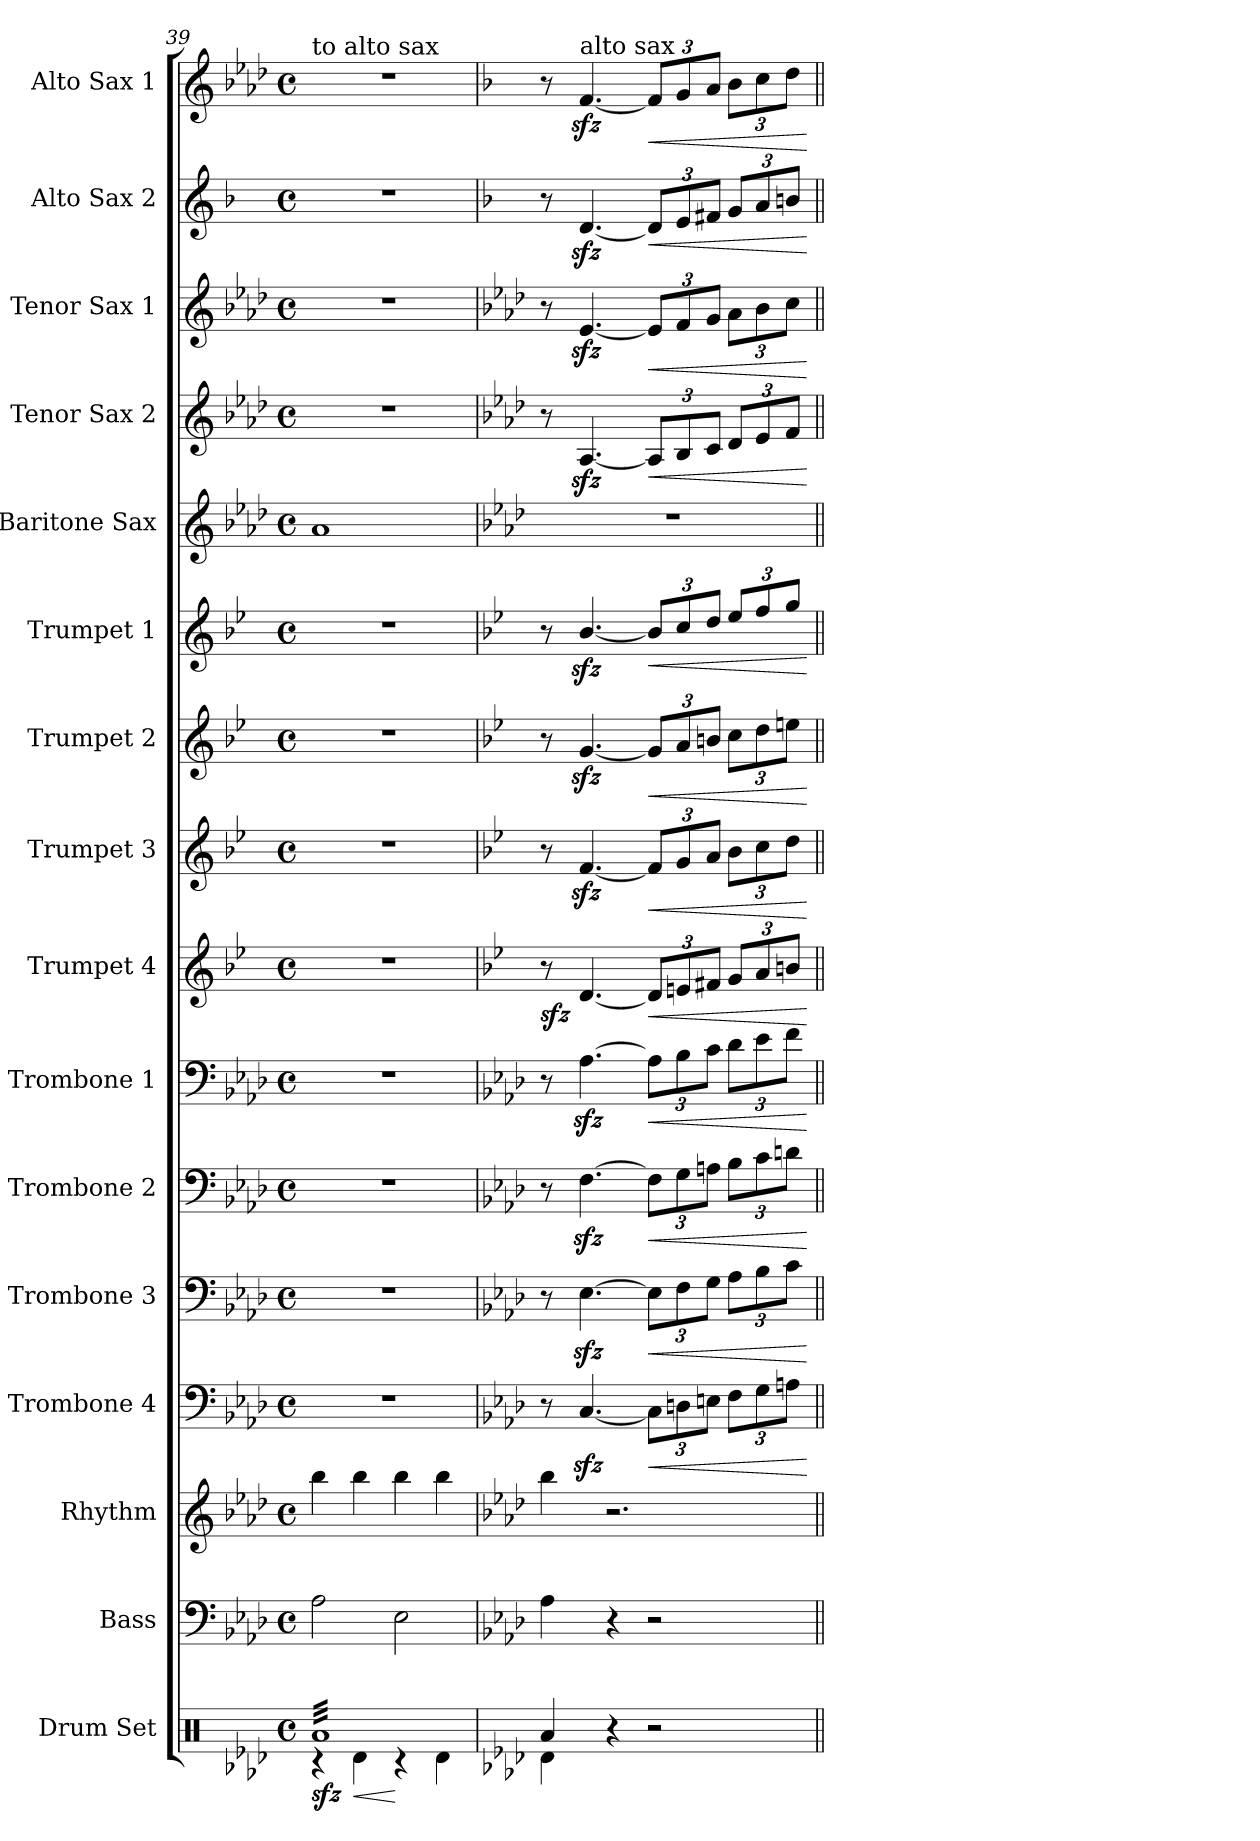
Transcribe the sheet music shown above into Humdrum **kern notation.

**kern	**dynam	**kern	**kern	**kern	**dynam	**kern	**dynam	**kern	**dynam	**kern	**dynam	**kern	**dynam	**kern	**dynam	**kern	**dynam	**kern	**dynam	**kern	**kern	**dynam	**kern	**dynam	**kern	**dynam	**kern	**dynam
*part16	*part16	*part15	*part14	*part13	*part13	*part12	*part12	*part11	*part11	*part10	*part10	*part9	*part9	*part8	*part8	*part7	*part7	*part6	*part6	*part5	*part4	*part4	*part3	*part3	*part2	*part2	*part1	*part1
*staff16	*staff16	*staff15	*staff14	*staff13	*staff13	*staff12	*staff12	*staff11	*staff11	*staff10	*staff10	*staff9	*staff9	*staff8	*staff8	*staff7	*staff7	*staff6	*staff6	*staff5	*staff4	*staff4	*staff3	*staff3	*staff2	*staff2	*staff1	*staff1
*I"Drum Set	*	*I"Bass	*I"Rhythm	*I"Trombone 4	*	*I"Trombone 3	*	*I"Trombone 2	*	*I"Trombone 1	*	*I"Trumpet 4	*	*I"Trumpet 3	*	*I"Trumpet 2	*	*I"Trumpet 1	*	*I"Baritone Sax	*I"Tenor Sax 2	*	*I"Tenor Sax 1	*	*I"Alto Sax 2	*	*I"Alto Sax 1	*
*I'Drums	*	*I'Bass	*	*I'Bone 4	*	*I'Bone 3	*	*I'Bone 2	*	*I'Bone 1	*	*I'Tpt 4	*	*I'Tpt 3	*	*I'Tpt 2	*	*I'Tpt 1	*	*I'Bari Sax	*I'Tenor 2	*	*I'Tenor 1	*	*I'Alto 2	*	*I'Alto 1	*
*clefX	*	*clefF4	*clefG2	*clefF4	*	*clefF4	*	*clefF4	*	*clefF4	*	*clefG2	*	*clefG2	*	*clefG2	*	*clefG2	*	*clefG2	*clefG2	*	*clefG2	*	*clefG2	*	*clefG2	*
*	*	*ITrd7c12	*ITrd7c12	*	*	*	*	*	*	*	*	*ITrd1c2	*	*ITrd1c2	*	*ITrd1c2	*	*ITrd1c2	*	*ITrd12c21	*ITrd8c14	*	*ITrd8c14	*	*ITrd5c9	*	*	*
*k[b-e-a-d-]	*	*k[b-e-a-d-]	*k[b-e-a-d-]	*k[b-e-a-d-]	*	*k[b-e-a-d-]	*	*k[b-e-a-d-]	*	*k[b-e-a-d-]	*	*k[b-e-a-d-]	*	*k[b-e-a-d-]	*	*k[b-e-a-d-]	*	*k[b-e-a-d-]	*	*k[b-e-a-d-]	*k[b-e-a-d-]	*	*k[b-e-a-d-]	*	*k[b-e-a-d-]	*	*k[b-e-a-d-]	*
*A-:	*	*A-:	*A-:	*A-:	*	*A-:	*	*A-:	*	*A-:	*	*A-:	*	*A-:	*	*A-:	*	*A-:	*	*A-:	*A-:	*	*A-:	*	*A-:	*	*A-:	*
*M4/4	*	*M4/4	*M4/4	*M4/4	*	*M4/4	*	*M4/4	*	*M4/4	*	*M4/4	*	*M4/4	*	*M4/4	*	*M4/4	*	*M4/4	*M4/4	*	*M4/4	*	*M4/4	*	*M4/4	*
*met(c)	*	*met(c)	*met(c)	*met(c)	*	*met(c)	*	*met(c)	*	*met(c)	*	*met(c)	*	*met(c)	*	*met(c)	*	*met(c)	*	*met(c)	*met(c)	*	*met(c)	*	*met(c)	*	*met(c)	*
=39	=39	=39	=39	=39	=39	=39	=39	=39	=39	=39	=39	=39	=39	=39	=39	=39	=39	=39	=39	=39	=39	=39	=39	=39	=39	=39	=39	=39
*^	*	*	*	*	*	*	*	*	*	*	*	*	*	*	*	*	*	*	*	*	*	*	*	*	*	*	*	*
!	!	!	!	!	!	!	!	!	!	!	!	!	!	!	!	!	!	!	!	!	!	!	!	!	!	!	!	!LO:TX:a:t=to alto sax	!
!	!	!LO:DY:b	!	!	!	!	!	!	!	!	!	!	!	!	!	!	!	!	!	!	!	!	!	!	!	!	!	!	!
*tremolo	*	*	*	*	*	*	*	*	*	*	*	*	*	*	*	*	*	*	*	*	*	*	*	*	*	*	*	*	*
32RaLLL	4rc	sfz	2AA-\	4b-\	1r	.	1r	.	1r	.	1r	.	1r	.	1r	.	1r	.	1r	.	1A-	1r	.	1r	.	1r	.	1r	.
32Ra	.	.	.	.	.	.	.	.	.	.	.	.	.	.	.	.	.	.	.	.	.	.	.	.	.	.	.	.	.
32Ra	.	.	.	.	.	.	.	.	.	.	.	.	.	.	.	.	.	.	.	.	.	.	.	.	.	.	.	.	.
32Ra	.	.	.	.	.	.	.	.	.	.	.	.	.	.	.	.	.	.	.	.	.	.	.	.	.	.	.	.	.
32Ra	.	.	.	.	.	.	.	.	.	.	.	.	.	.	.	.	.	.	.	.	.	.	.	.	.	.	.	.	.
32Ra	.	.	.	.	.	.	.	.	.	.	.	.	.	.	.	.	.	.	.	.	.	.	.	.	.	.	.	.	.
32Ra	.	.	.	.	.	.	.	.	.	.	.	.	.	.	.	.	.	.	.	.	.	.	.	.	.	.	.	.	.
32Ra	.	.	.	.	.	.	.	.	.	.	.	.	.	.	.	.	.	.	.	.	.	.	.	.	.	.	.	.	.
!	!	!LO:HP:b	!	!	!	!	!	!	!	!	!	!	!	!	!	!	!	!	!	!	!	!	!	!	!	!	!	!	!
32Ra	4Rd\	<	.	4b-\	.	.	.	.	.	.	.	.	.	.	.	.	.	.	.	.	.	.	.	.	.	.	.	.	.
32Ra	.	.	.	.	.	.	.	.	.	.	.	.	.	.	.	.	.	.	.	.	.	.	.	.	.	.	.	.	.
32Ra	.	.	.	.	.	.	.	.	.	.	.	.	.	.	.	.	.	.	.	.	.	.	.	.	.	.	.	.	.
32Ra	.	.	.	.	.	.	.	.	.	.	.	.	.	.	.	.	.	.	.	.	.	.	.	.	.	.	.	.	.
32Ra	.	.	.	.	.	.	.	.	.	.	.	.	.	.	.	.	.	.	.	.	.	.	.	.	.	.	.	.	.
32Ra	.	.	.	.	.	.	.	.	.	.	.	.	.	.	.	.	.	.	.	.	.	.	.	.	.	.	.	.	.
32Ra	.	.	.	.	.	.	.	.	.	.	.	.	.	.	.	.	.	.	.	.	.	.	.	.	.	.	.	.	.
32Ra	.	.	.	.	.	.	.	.	.	.	.	.	.	.	.	.	.	.	.	.	.	.	.	.	.	.	.	.	.
32Ra	4rc	[	2EE-\	4b-\	.	.	.	.	.	.	.	.	.	.	.	.	.	.	.	.	.	.	.	.	.	.	.	.	.
32Ra	.	.	.	.	.	.	.	.	.	.	.	.	.	.	.	.	.	.	.	.	.	.	.	.	.	.	.	.	.
32Ra	.	.	.	.	.	.	.	.	.	.	.	.	.	.	.	.	.	.	.	.	.	.	.	.	.	.	.	.	.
32Ra	.	.	.	.	.	.	.	.	.	.	.	.	.	.	.	.	.	.	.	.	.	.	.	.	.	.	.	.	.
32Ra	.	.	.	.	.	.	.	.	.	.	.	.	.	.	.	.	.	.	.	.	.	.	.	.	.	.	.	.	.
32Ra	.	.	.	.	.	.	.	.	.	.	.	.	.	.	.	.	.	.	.	.	.	.	.	.	.	.	.	.	.
32Ra	.	.	.	.	.	.	.	.	.	.	.	.	.	.	.	.	.	.	.	.	.	.	.	.	.	.	.	.	.
32Ra	.	.	.	.	.	.	.	.	.	.	.	.	.	.	.	.	.	.	.	.	.	.	.	.	.	.	.	.	.
32Ra	4Rd\	.	.	4b-\	.	.	.	.	.	.	.	.	.	.	.	.	.	.	.	.	.	.	.	.	.	.	.	.	.
32Ra	.	.	.	.	.	.	.	.	.	.	.	.	.	.	.	.	.	.	.	.	.	.	.	.	.	.	.	.	.
32Ra	.	.	.	.	.	.	.	.	.	.	.	.	.	.	.	.	.	.	.	.	.	.	.	.	.	.	.	.	.
32Ra	.	.	.	.	.	.	.	.	.	.	.	.	.	.	.	.	.	.	.	.	.	.	.	.	.	.	.	.	.
32Ra	.	.	.	.	.	.	.	.	.	.	.	.	.	.	.	.	.	.	.	.	.	.	.	.	.	.	.	.	.
32Ra	.	.	.	.	.	.	.	.	.	.	.	.	.	.	.	.	.	.	.	.	.	.	.	.	.	.	.	.	.
32Ra	.	.	.	.	.	.	.	.	.	.	.	.	.	.	.	.	.	.	.	.	.	.	.	.	.	.	.	.	.
32RaJJJ	.	.	.	.	.	.	.	.	.	.	.	.	.	.	.	.	.	.	.	.	.	.	.	.	.	.	.	.	.
*Xtremolo	*	*	*	*	*	*	*	*	*	*	*	*	*	*	*	*	*	*	*	*	*	*	*	*	*	*	*	*	*
=40	=40	=40	=40	=40	=40	=40	=40	=40	=40	=40	=40	=40	=40	=40	=40	=40	=40	=40	=40	=40	=40	=40	=40	=40	=40	=40	=40	=40	=40
*	*	*	*	*	*	*	*	*	*	*	*	*	*	*	*	*	*	*	*	*	*	*	*	*	*	*	*	*k[b-]	*
*	*	*	*	*	*	*	*	*	*	*	*	*	*	*	*	*	*	*	*	*	*	*	*	*	*	*	*	*F:	*
!	!	!	!	!	!	!	!	!	!	!	!	!	!	!LO:DY:b	!	!	!	!	!	!	!	!	!	!	!	!	!	!	!
*	*	*	*	*	*^	*	*^	*	*^	*	*^	*	*	*	*	*	*	*	*	*	*	*	*	*	*	*	*	*	*
4Ra/	4Rd\	.	4AA-\	4b-\	8r	12ryy	.	8r	12ryy	.	8r	12ryy	.	8r	12ryy	.	8r	sfz	8r	.	8r	.	8r	.	1r	8r	.	8r	.	8r	.	8r	.
.	.	.	.	.	.	48.ryy	.	.	48.ryy	.	.	48.ryy	.	.	48.ryy	.	.	.	.	.	.	.	.	.	.	.	.	.	.	.	.	.	.
!	!	!	!	!	!	!	!LO:DY:b	!	!	!LO:DY:b	!	!	!LO:DY:b	!	!	!LO:DY:b	!	!	!	!	!	!	!	!	!	!	!	!	!	!	!	!	!
.	.	.	.	.	.	3%2ryy	sfz	.	3%2ryy	sfz	.	3%2ryy	sfz	.	3%2ryy	sfz	.	.	.	.	.	.	.	.	.	.	.	.	.	.	.	.	.
!	!	!	!	!	!	!	!	!	!	!	!	!	!	!	!	!	!	!	!	!	!	!	!	!	!	!	!	!	!	!	!	!LO:TX:a:t=alto sax	!
.	.	.	.	.	[4.C/	.	.	[4.E-\	.	.	[4.F\	.	.	[4.A-\	.	.	[4.c/	.	[4.e-zz</	.	[4.fzz</	.	[4.a-zz</	.	.	[4.AA-zz</	.	[4.E-zz</	.	[4.Fzz</	.	[4.fzz</	.
4r	2.ryy	.	4r	2.r	.	.	.	.	.	.	.	.	.	.	.	.	.	.	.	.	.	.	.	.	.	.	.	.	.	.	.	.	.
!	!	!	!	!	!	!	!LO:HP:b	!	!	!LO:HP:b	!	!	!LO:HP:b	!	!	!LO:HP:b	!	!LO:HP:b	!	!LO:HP:b	!	!LO:HP:b	!	!LO:HP:b	!	!	!LO:HP:b	!	!LO:HP:b	!	!LO:HP:b	!	!LO:HP:b
2r	.	.	2r	.	12C\L]	.	<	12E-\L]	.	<	12F\L]	.	<	12A-\L]	.	<	12c/L]	<	12e-/L]	<	12f/L]	<	12a-/L]	<	.	12AA-/L]	<	12E-/L]	<	12F/L]	<	12f/L]	<
.	.	.	.	.	12Dn\	.	.	12F\	.	.	12G\	.	.	12B-\	.	.	12dn/	.	12f/	.	12g/	.	12b-/	.	.	12BB-/	.	12F/	.	12G/	.	12g/	.
.	.	.	.	.	12En\J	.	.	12G\J	.	.	12An\J	.	.	12c\J	.	.	12en/J	.	12g/J	.	12an/J	.	12cc/J	.	.	12C/J	.	12G/J	.	12An/J	.	12a/J	.
.	.	.	.	.	12F\L	.	.	12A-\L	.	.	12B-\L	.	.	12d-\L	.	.	12f/L	.	12a-\L	.	12b-\L	.	12dd-/L	.	.	12D-/L	.	12A-\L	.	12B-/L	.	12b-\L	.
.	.	.	.	.	.	6ryy	.	.	6ryy	.	.	6ryy	.	.	6ryy	.	.	.	.	.	.	.	.	.	.	.	.	.	.	.	.	.	.
.	.	.	.	.	12G\	.	.	12B-\	.	.	12c\	.	.	12e-\	.	.	12g/	.	12b-\	.	12cc\	.	12ee-/	.	.	12E-/	.	12B-\	.	12c/	.	12cc\	.
.	.	.	.	.	12An\J	.	.	12c\J	.	.	12dn\J	.	.	12f\J	.	.	12an/J	.	12cc\J	.	12ddn\J	.	12ff/J	.	.	12F/J	.	12c\J	.	12dn/J	.	12dd\J	.
.	.	.	.	.	.	24ryy	.	.	24ryy	.	.	24ryy	.	.	24ryy	.	.	.	.	.	.	.	.	.	.	.	.	.	.	.	.	.	.
.	.	.	.	.	.	96ryy	.	.	96ryy	.	.	96ryy	.	.	96ryy	.	.	.	.	.	.	.	.	.	.	.	.	.	.	.	.	.	.
*v	*v	*	*	*	*	*	*	*	*	*	*	*	*	*	*	*	*	*	*	*	*	*	*	*	*	*	*	*	*	*	*	*	*
.	.	.	.	.	.	[	.	.	[	.	.	[	.	.	[	.	[	.	[	.	[	.	[	.	.	[	.	[	.	[	.	[
*	*	*	*	*v	*v	*	*	*	*	*v	*v	*	*v	*v	*	*	*	*	*	*	*	*	*	*	*	*	*	*	*	*	*	*
*	*	*	*	*	*	*v	*v	*	*	*	*	*	*	*	*	*	*	*	*	*	*	*	*	*	*	*	*	*	*
=||	=||	=||	=||	=||	=||	=||	=||	=||	=||	=||	=||	=||	=||	=||	=||	=||	=||	=||	=||	=||	=||	=||	=||	=||	=||	=||	=||	=||
*-	*-	*-	*-	*-	*-	*-	*-	*-	*-	*-	*-	*-	*-	*-	*-	*-	*-	*-	*-	*-	*-	*-	*-	*-	*-	*-	*-	*-
